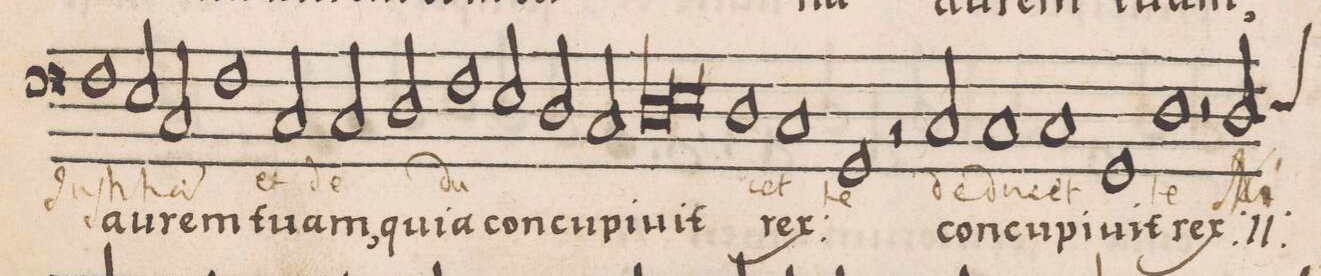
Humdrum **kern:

**kern	**text	**text
*I"BASSVS	*	*
*clefF4	*	*
*k[]	*	*
*met(c)	*	*
*M2/1	*	*
1F	au-	Ju-
=21	=21	=21
2E/	.	-ſti-
2C/	.	-ti-
1F	-rem	-a(m)
=22	=22	=22
2C/	tu-	et
2C/	-am,	de-
2D/	qui-	.
1F	-a	-du-
=23	=23	=23
2E/	con-	.
2D/	-cu-	.
2C/	-pi-	.
=24	=24	=24
*lig	*	*
1D	-uit	.
1E	.	.
*Xlig	*	*
=25	=25	=25
1D	.	.
1C	rex:	-cet
=26	=26	=26
1GG	.	te
2r	.	.
2C/	con-	de-
=27	=27	=27
1C	-cu-	-du-
1C	-pi-	-cet
=28	=28	=28
1GG	-uit	.
1D	rex	te
=29	=29	=29
2r	.	.
*	*ij	*
2D/	con-	Mi-
*custos:E	*	*
*-	*-	*-
